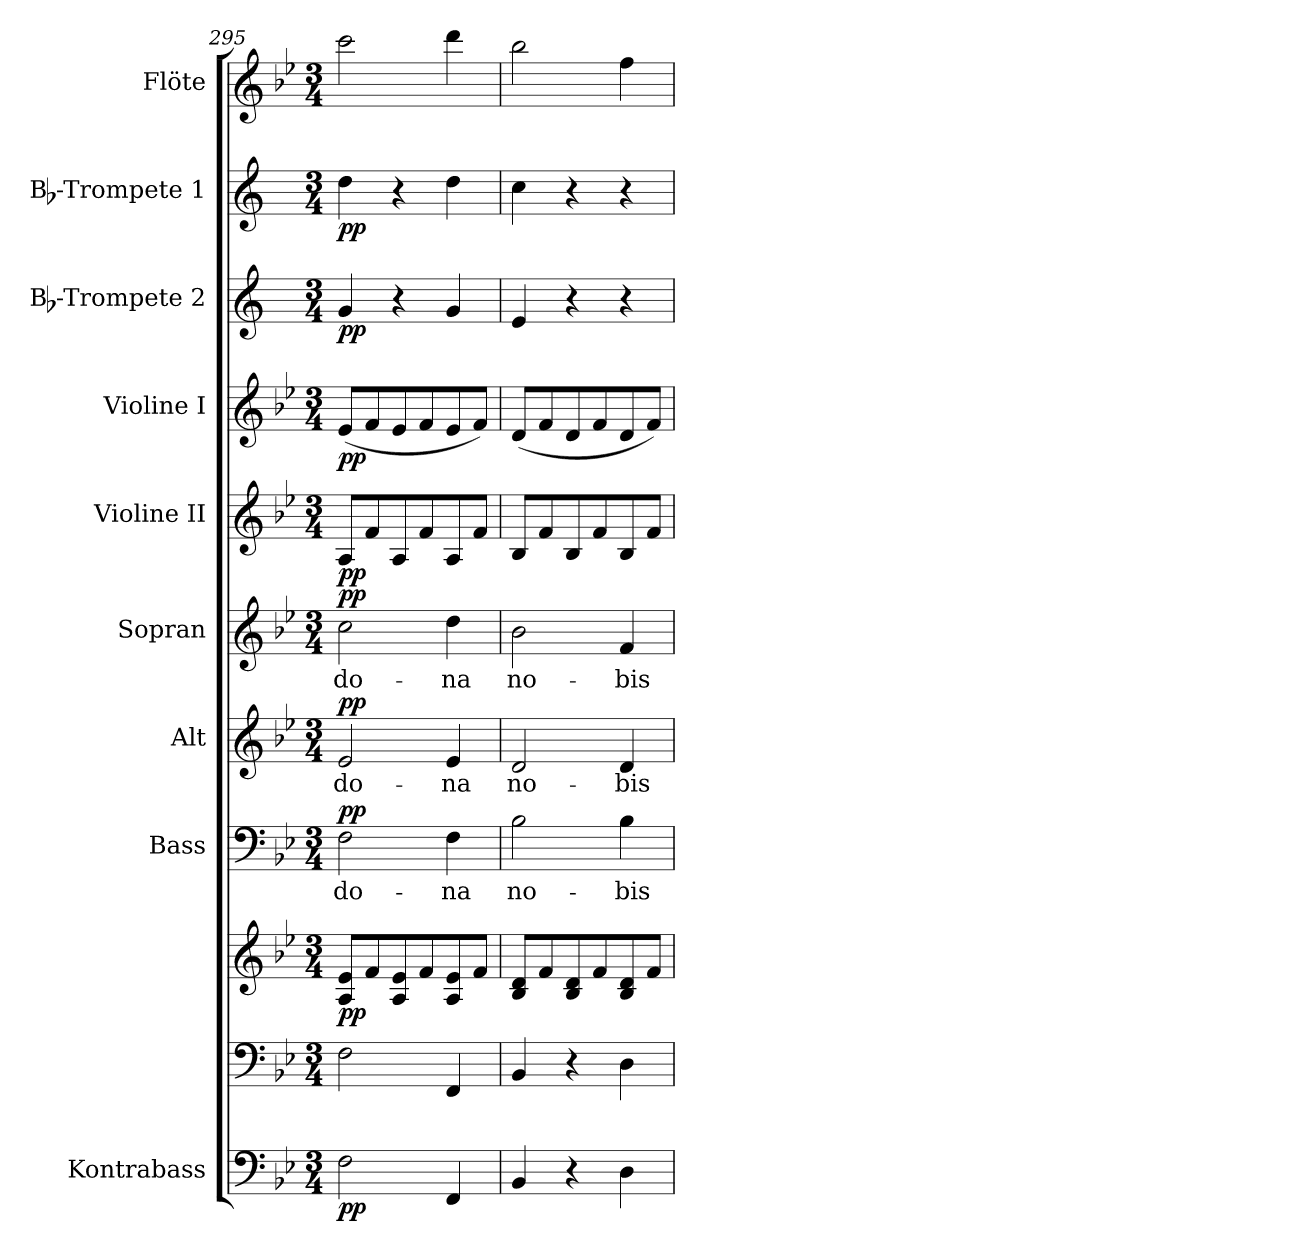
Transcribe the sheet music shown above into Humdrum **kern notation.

**kern	**dynam	**kern	**kern	**dynam	**kern	**text	**dynam	**kern	**text	**dynam	**kern	**text	**dynam	**kern	**dynam	**kern	**dynam	**kern	**dynam	**kern	**dynam	**kern
*part10	*part10	*part9	*part9	*part9	*part8	*part8	*part8	*part7	*part7	*part7	*part6	*part6	*part6	*part5	*part5	*part4	*part4	*part3	*part3	*part2	*part2	*part1
*staff11	*staff11	*staff10	*staff9	*staff9/10	*staff8	*staff8	*staff8	*staff7	*staff7	*staff7	*staff6	*staff6	*staff6	*staff5	*staff5	*staff4	*staff4	*staff3	*staff3	*staff2	*staff2	*staff1
*I"Kontrabass	*	*	*	*	*I"Bass	*	*	*I"Alt	*	*	*I"Sopran	*	*	*I"Violine II	*	*I"Violine I	*	*I"Bb-Trompete 2	*	*I"Bb-Trompete 1	*	*I"Flöte
*I'Kb.	*	*	*	*	*I'B.	*	*	*I'A.	*	*	*I'S.	*	*	*I'Vl. II	*	*I'Vl. I	*	*I'Bb Trp. 2	*	*I'Bb Trp. 1	*	*I'Fl.
*clefF4	*	*clefF4	*clefG2	*	*clefF4	*	*	*clefG2	*	*	*clefG2	*	*	*clefG2	*	*clefG2	*	*clefG2	*	*clefG2	*	*clefG2
*ITrd7c12	*	*	*	*	*	*	*	*	*	*	*	*	*	*	*	*	*	*ITrd1c2	*	*ITrd1c2	*	*
*k[b-e-]	*	*k[b-e-]	*k[b-e-]	*	*k[b-e-]	*	*	*k[b-e-]	*	*	*k[b-e-]	*	*	*k[b-e-]	*	*k[b-e-]	*	*k[b-e-]	*	*k[b-e-]	*	*k[b-e-]
*B-:	*	*B-:	*B-:	*	*B-:	*	*	*B-:	*	*	*B-:	*	*	*B-:	*	*B-:	*	*B-:	*	*B-:	*	*B-:
*M3/4	*	*M3/4	*M3/4	*	*M3/4	*	*	*M3/4	*	*	*M3/4	*	*	*M3/4	*	*M3/4	*	*M3/4	*	*M3/4	*	*M3/4
=295	=295	=295	=295	=295	=295	=295	=295	=295	=295	=295	=295	=295	=295	=295	=295	=295	=295	=295	=295	=295	=295	=295
!	!LO:DY:b	!	!	!LO:DY:b	!	!LO:LY:b	!LO:DY:a	!	!LO:LY:b	!LO:DY:a	!	!LO:LY:b	!LO:DY:a	!	!LO:DY:b	!	!LO:DY:b	!	!LO:DY:b	!	!LO:DY:b	!
2FF\	pp	2F\	8A/ 8e-/L	pp	2F\	do-	pp	2e-/	do-	pp	2cc\	do-	pp	8A/L	pp	(<8e-/L	pp	4f/	pp	4cc\	pp	2ccc\
.	.	.	8f/	.	.	.	.	.	.	.	.	.	.	8f/	.	8f/	.	.	.	.	.	.
.	.	.	8A/ 8e-/	.	.	.	.	.	.	.	.	.	.	8A/	.	8e-/	.	4r	.	4r	.	.
.	.	.	8f/	.	.	.	.	.	.	.	.	.	.	8f/	.	8f/	.	.	.	.	.	.
!	!	!	!	!	!	!LO:LY:b	!	!	!LO:LY:b	!	!	!LO:LY:b	!	!	!	!	!	!	!	!	!	!
4FFF/	.	4FF/	8A/ 8e-/	.	4F\	-na	.	4e-/	-na	.	4dd\	-na	.	8A/	.	8e-/	.	4f/	.	4cc\	.	4ddd\
.	.	.	8f/J	.	.	.	.	.	.	.	.	.	.	8f/J	.	8f/J)	.	.	.	.	.	.
=296	=296	=296	=296	=296	=296	=296	=296	=296	=296	=296	=296	=296	=296	=296	=296	=296	=296	=296	=296	=296	=296	=296
!	!	!	!	!	!	!LO:LY:b	!	!	!LO:LY:b	!	!	!LO:LY:b	!	!	!	!	!	!	!	!	!	!
4BBB-/	.	4BB-/	8B-/ 8d/L	.	2B-\	no-	.	2d/	no-	.	2b-\	no-	.	8B-/L	.	(<8d/L	.	4d/	.	4b-\	.	2bb-\
.	.	.	8f/	.	.	.	.	.	.	.	.	.	.	8f/	.	8f/	.	.	.	.	.	.
4r	.	4r	8B-/ 8d/	.	.	.	.	.	.	.	.	.	.	8B-/	.	8d/	.	4r	.	4r	.	.
.	.	.	8f/	.	.	.	.	.	.	.	.	.	.	8f/	.	8f/	.	.	.	.	.	.
!	!	!	!	!	!	!LO:LY:b	!	!	!LO:LY:b	!	!	!LO:LY:b	!	!	!	!	!	!	!	!	!	!
4DD\	.	4D\	8B-/ 8d/	.	4B-\	-bis	.	4d/	-bis	.	4f/	-bis	.	8B-/	.	8d/	.	4r	.	4r	.	4ff\
.	.	.	8f/J	.	.	.	.	.	.	.	.	.	.	8f/J	.	8f/J)	.	.	.	.	.	.
=	=	=	=	=	=	=	=	=	=	=	=	=	=	=	=	=	=	=	=	=	=	=
*-	*-	*-	*-	*-	*-	*-	*-	*-	*-	*-	*-	*-	*-	*-	*-	*-	*-	*-	*-	*-	*-	*-
